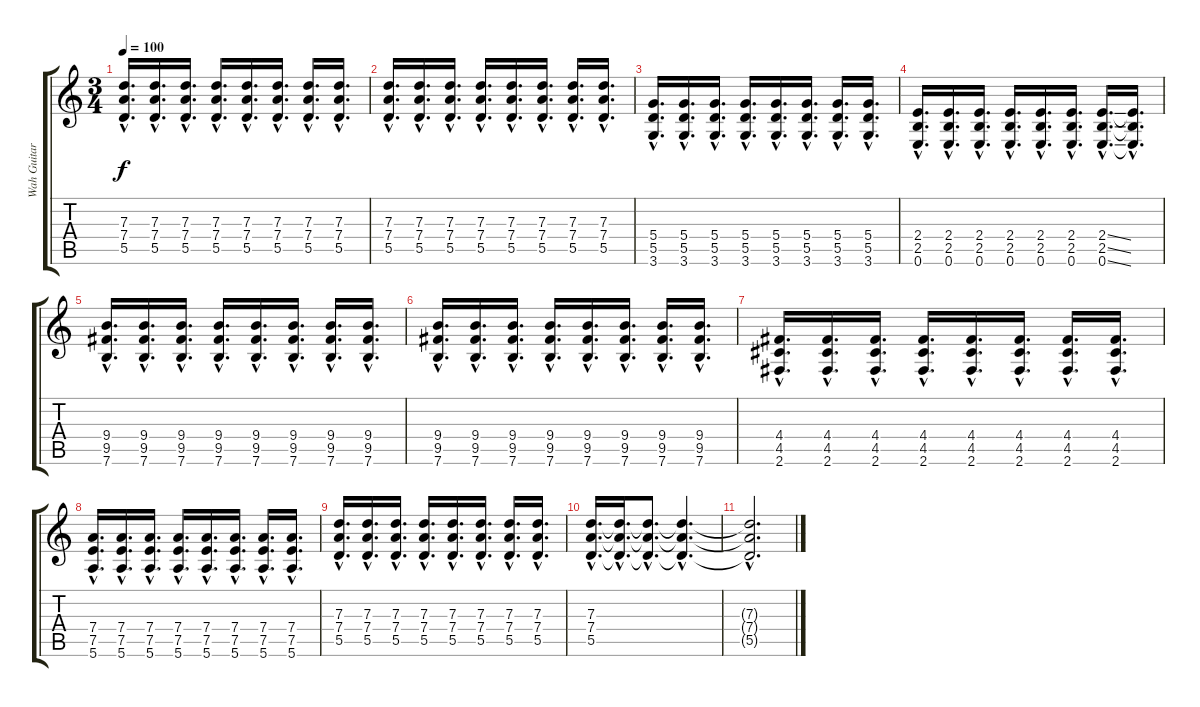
\track ("Wah Guitar" "Wah Guitar") {instrument electricguitarjazz}
\staff {score tabs}
\tuning (E4 B3 G3 D3 A2 E2) {hide}
\ts (3 4)
\tempo 100
\clef g2
\ks c
(7.3{hac} 7.4{hac} 5.5{hac}).16{d dy f} (7.3{hac} 7.4{hac} 5.5{hac}).16{d} (7.3{hac} 7.4{hac} 5.5{hac}).16{d} (7.3{hac} 7.4{hac} 5.5{hac}).16{d} (7.3{hac} 7.4{hac} 5.5{hac}).16{d} (7.3{hac} 7.4{hac} 5.5{hac}).16{d} (7.3{hac} 7.4{hac} 5.5{hac}).16{d} (7.3{hac} 7.4{hac} 5.5{hac}).16{d} |
(7.3{hac} 7.4{hac} 5.5{hac}).16{d} (7.3{hac} 7.4{hac} 5.5{hac}).16{d} (7.3{hac} 7.4{hac} 5.5{hac}).16{d} (7.3{hac} 7.4{hac} 5.5{hac}).16{d} (7.3{hac} 7.4{hac} 5.5{hac}).16{d} (7.3{hac} 7.4{hac} 5.5{hac}).16{d} (7.3{hac} 7.4{hac} 5.5{hac}).16{d} (7.3{hac} 7.4{hac} 5.5{hac}).16{d} |
(5.4{hac} 5.5{hac} 3.6{hac}).16{d} (5.4{hac} 5.5{hac} 3.6{hac}).16{d} (5.4{hac} 5.5{hac} 3.6{hac}).16{d} (5.4{hac} 5.5{hac} 3.6{hac}).16{d} (5.4{hac} 5.5{hac} 3.6{hac}).16{d} (5.4{hac} 5.5{hac} 3.6{hac}).16{d} (5.4{hac} 5.5{hac} 3.6{hac}).16{d} (5.4{hac} 5.5{hac} 3.6{hac}).16{d} |
(2.4{hac} 2.5{hac} 0.6{hac}).16{d} (2.4{hac} 2.5{hac} 0.6{hac}).16{d} (2.4{hac} 2.5{hac} 0.6{hac}).16{d} (2.4{hac} 2.5{hac} 0.6{hac}).16{d} (2.4{hac} 2.5{hac} 0.6{hac}).16{d} (2.4{hac} 2.5{hac} 0.6{hac}).16{d} (2.4{ss hac} 2.5{ss hac} 0.6{ss hac}).16{d} (2.4{hac t} 2.5{hac t} 0.6{hac t}).16{d} |
(9.4{hac} 9.5{hac} 7.6{hac}).16{d} (9.4{hac} 9.5{hac} 7.6{hac}).16{d} (9.4{hac} 9.5{hac} 7.6{hac}).16{d} (9.4{hac} 9.5{hac} 7.6{hac}).16{d} (9.4{hac} 9.5{hac} 7.6{hac}).16{d} (9.4{hac} 9.5{hac} 7.6{hac}).16{d} (9.4{hac} 9.5{hac} 7.6{hac}).16{d} (9.4{hac} 9.5{hac} 7.6{hac}).16{d} |
(9.4{hac} 9.5{hac} 7.6{hac}).16{d} (9.4{hac} 9.5{hac} 7.6{hac}).16{d} (9.4{hac} 9.5{hac} 7.6{hac}).16{d} (9.4{hac} 9.5{hac} 7.6{hac}).16{d} (9.4{hac} 9.5{hac} 7.6{hac}).16{d} (9.4{hac} 9.5{hac} 7.6{hac}).16{d} (9.4{hac} 9.5{hac} 7.6{hac}).16{d} (9.4{hac} 9.5{hac} 7.6{hac}).16{d} |
(4.4{hac} 4.5{hac} 2.6{hac}).16{d} (4.4{hac} 4.5{hac} 2.6{hac}).16{d} (4.4{hac} 4.5{hac} 2.6{hac}).16{d} (4.4{hac} 4.5{hac} 2.6{hac}).16{d} (4.4{hac} 4.5{hac} 2.6{hac}).16{d} (4.4{hac} 4.5{hac} 2.6{hac}).16{d} (4.4{hac} 4.5{hac} 2.6{hac}).16{d} (4.4{hac} 4.5{hac} 2.6{hac}).16{d} |
(7.4{hac} 7.5{hac} 5.6{hac}).16{d} (7.4{hac} 7.5{hac} 5.6{hac}).16{d} (7.4{hac} 7.5{hac} 5.6{hac}).16{d} (7.4{hac} 7.5{hac} 5.6{hac}).16{d} (7.4{hac} 7.5{hac} 5.6{hac}).16{d} (7.4{hac} 7.5{hac} 5.6{hac}).16{d} (7.4{hac} 7.5{hac} 5.6{hac}).16{d} (7.4{hac} 7.5{hac} 5.6{hac}).16{d} |
(7.3{hac} 7.4{hac} 5.5{hac}).16{d} (7.3{hac} 7.4{hac} 5.5{hac}).16{d} (7.3{hac} 7.4{hac} 5.5{hac}).16{d} (7.3{hac} 7.4{hac} 5.5{hac}).16{d} (7.3{hac} 7.4{hac} 5.5{hac}).16{d} (7.3{hac} 7.4{hac} 5.5{hac}).16{d} (7.3{hac} 7.4{hac} 5.5{hac}).16{d} (7.3{hac} 7.4{hac} 5.5{hac}).16{d} |
(7.3{hac} 7.4{hac} 5.5{hac}).16{d} (7.3{hac t} 7.4{hac t} 5.5{hac t}).16{d} (7.3{hac t} 7.4{hac t} 5.5{hac t}).8{d} (7.3{hac t} 7.4{hac t} 5.5{hac t}).4{d} |
(7.3{hac t} 7.4{hac t} 5.5{hac t}).2{d}
